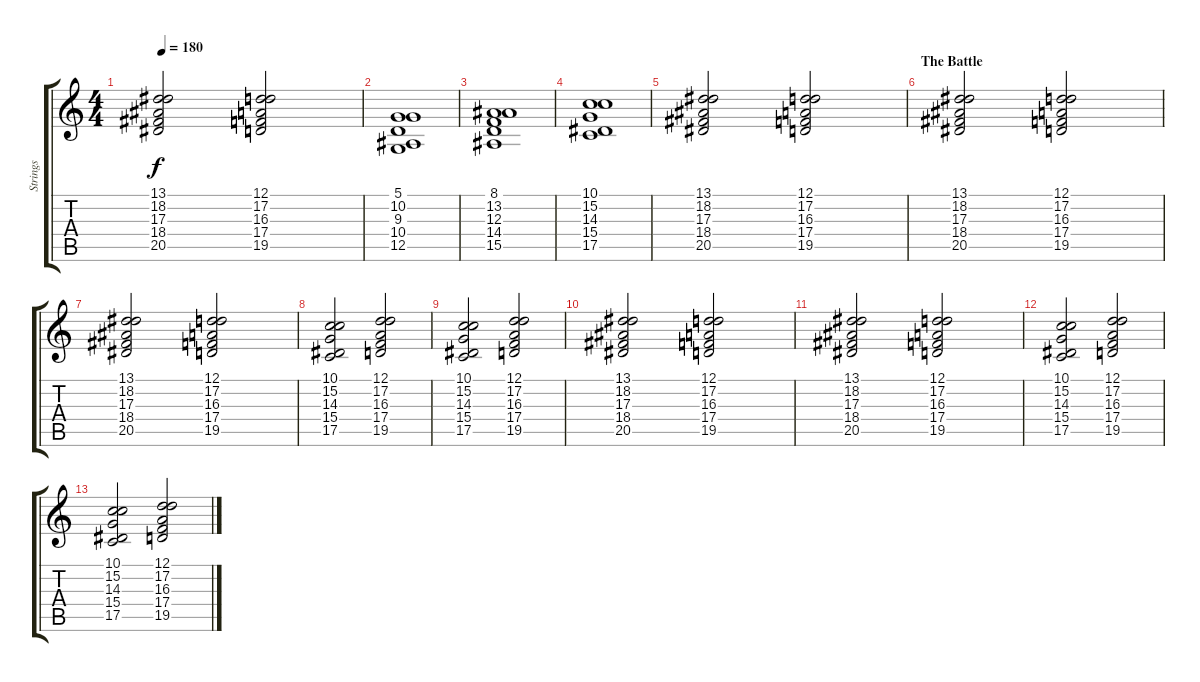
\track ("Strings" "Strings") {instrument stringensemble1}
\staff {score tabs}
\tuning (D4 A3 F3 C3 G2 D2) {hide}
\ts (4 4)
\tempo 180
\clef g2
\ks c
(13.1 18.2 17.3 18.4 20.5).2{dy f} (12.1 17.2 16.3 17.4 19.5).2 |
(5.1 10.2 9.3 10.4 12.5).1 |
(8.1 13.2 12.3 14.4 15.5).1 |
(10.1 15.2 14.3 15.4 17.5).1 |
(13.1 18.2 17.3 18.4 20.5).2 (12.1 17.2 16.3 17.4 19.5).2 |
\section ("" "The Battle")
(13.1 18.2 17.3 18.4 20.5).2 (12.1 17.2 16.3 17.4 19.5).2 |
(13.1 18.2 17.3 18.4 20.5).2 (12.1 17.2 16.3 17.4 19.5).2 |
(10.1 15.2 14.3 15.4 17.5).2 (12.1 17.2 16.3 17.4 19.5).2 |
(10.1 15.2 14.3 15.4 17.5).2 (12.1 17.2 16.3 17.4 19.5).2 |
(13.1 18.2 17.3 18.4 20.5).2 (12.1 17.2 16.3 17.4 19.5).2 |
(13.1 18.2 17.3 18.4 20.5).2 (12.1 17.2 16.3 17.4 19.5).2 |
(10.1 15.2 14.3 15.4 17.5).2 (12.1 17.2 16.3 17.4 19.5).2 |
(10.1 15.2 14.3 15.4 17.5).2 (12.1 17.2 16.3 17.4 19.5).2
